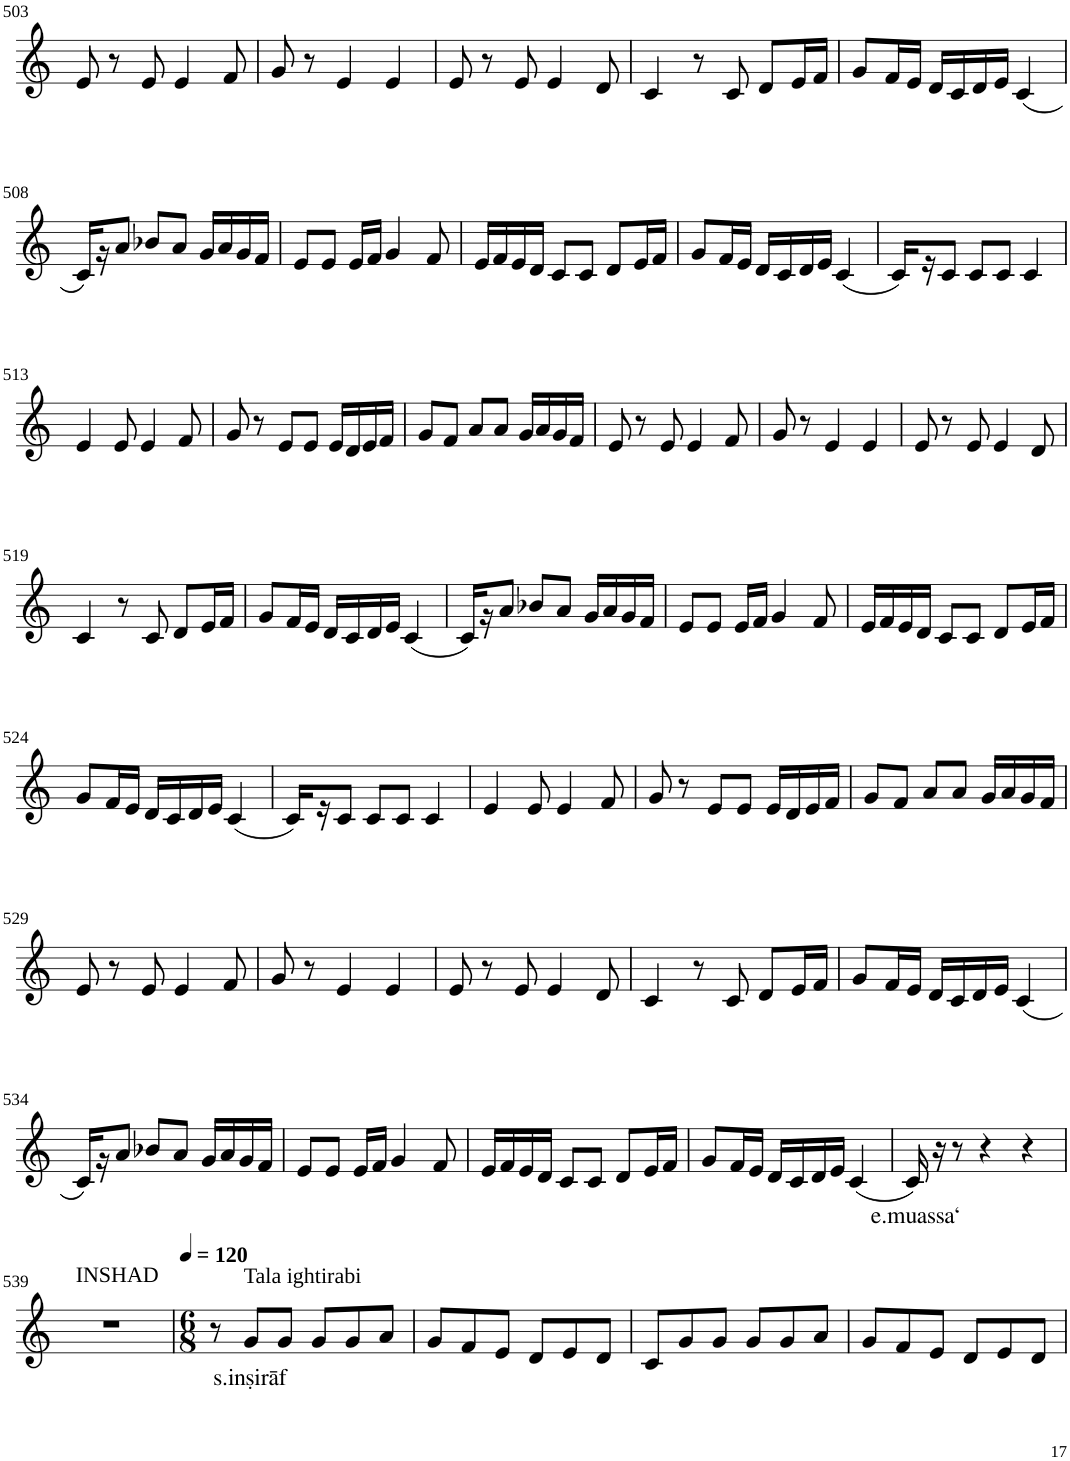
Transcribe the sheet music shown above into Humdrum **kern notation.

**kern	**text
*part1	*part1
*staff1	*staff1
*I"Violin	*
!!LO:PB:g=z
*clefG2	*
*k[]	*
*M3/4	*
=503	=503
8e/	.
8r	.
8e/	.
4e/	.
8f/	.
=504	=504
8g/	.
8r	.
4e/	.
4e/	.
=505	=505
8e/	.
8r	.
8e/	.
4e/	.
8d/	.
=506	=506
4c/	.
8r	.
8c/	.
8d/L	.
16e/L	.
16f/JJ	.
=507	=507
8g/L	.
16f/L	.
16e/JJ	.
16d/LL	.
16c/	.
16d/	.
16e/JJ	.
(4c/	.
!!LO:LB:g=z
=508	=508
16c/LL)	.
16r	.
8a/J	.
8b-X/L	.
8a/J	.
16g/LL	.
16a/	.
16g/	.
16f/JJ	.
=509	=509
8e/L	.
8e/J	.
16e/LL	.
16f/JJ	.
4g/	.
8f/	.
=510	=510
16e/LL	.
16f/	.
16e/	.
16d/JJ	.
8c/L	.
8c/J	.
8d/L	.
16e/L	.
16f/JJ	.
=511	=511
8g/L	.
16f/L	.
16e/JJ	.
16d/LL	.
16c/	.
16d/	.
16e/JJ	.
(4c/	.
=512	=512
16c/LL)	.
16r	.
8c/J	.
8c/L	.
8c/J	.
4c/	.
!!LO:LB:g=z
=513	=513
4e/	.
8e/	.
4e/	.
8f/	.
=514	=514
8g/	.
8r	.
8e/L	.
8e/J	.
16e/LL	.
16d/	.
16e/	.
16f/JJ	.
=515	=515
8g/L	.
8f/J	.
8a/L	.
8a/J	.
16g/LL	.
16a/	.
16g/	.
16f/JJ	.
=516	=516
8e/	.
8r	.
8e/	.
4e/	.
8f/	.
=517	=517
8g/	.
8r	.
4e/	.
4e/	.
=518	=518
8e/	.
8r	.
8e/	.
4e/	.
8d/	.
!!LO:LB:g=z
=519	=519
4c/	.
8r	.
8c/	.
8d/L	.
16e/L	.
16f/JJ	.
=520	=520
8g/L	.
16f/L	.
16e/JJ	.
16d/LL	.
16c/	.
16d/	.
16e/JJ	.
(4c/	.
=521	=521
16c/LL)	.
16r	.
8a/J	.
8b-X/L	.
8a/J	.
16g/LL	.
16a/	.
16g/	.
16f/JJ	.
=522	=522
8e/L	.
8e/J	.
16e/LL	.
16f/JJ	.
4g/	.
8f/	.
=523	=523
16e/LL	.
16f/	.
16e/	.
16d/JJ	.
8c/L	.
8c/J	.
8d/L	.
16e/L	.
16f/JJ	.
!!LO:LB:g=z
=524	=524
8g/L	.
16f/L	.
16e/JJ	.
16d/LL	.
16c/	.
16d/	.
16e/JJ	.
(4c/	.
=525	=525
16c/LL)	.
16r	.
8c/J	.
8c/L	.
8c/J	.
4c/	.
=526	=526
4e/	.
8e/	.
4e/	.
8f/	.
=527	=527
8g/	.
8r	.
8e/L	.
8e/J	.
16e/LL	.
16d/	.
16e/	.
16f/JJ	.
=528	=528
8g/L	.
8f/J	.
8a/L	.
8a/J	.
16g/LL	.
16a/	.
16g/	.
16f/JJ	.
!!LO:LB:g=z
=529	=529
8e/	.
8r	.
8e/	.
4e/	.
8f/	.
=530	=530
8g/	.
8r	.
4e/	.
4e/	.
=531	=531
8e/	.
8r	.
8e/	.
4e/	.
8d/	.
=532	=532
4c/	.
8r	.
8c/	.
8d/L	.
16e/L	.
16f/JJ	.
=533	=533
8g/L	.
16f/L	.
16e/JJ	.
16d/LL	.
16c/	.
16d/	.
16e/JJ	.
(4c/	.
!!LO:LB:g=z
=534	=534
16c/LL)	.
16r	.
8a/J	.
8b-X/L	.
8a/J	.
16g/LL	.
16a/	.
16g/	.
16f/JJ	.
=535	=535
8e/L	.
8e/J	.
16e/LL	.
16f/JJ	.
4g/	.
8f/	.
=536	=536
16e/LL	.
16f/	.
16e/	.
16d/JJ	.
8c/L	.
8c/J	.
8d/L	.
16e/L	.
16f/JJ	.
=537	=537
8g/L	.
16f/L	.
16e/JJ	.
16d/LL	.
16c/	.
16d/	.
16e/JJ	.
(4c/	.
=538	=538
!	!LO:LY:b
16c/)	e.muassa‘
16r	.
8r	.
4r	.
4r	.
!!LO:LB:g=z
=539	=539
!LO:TX:a:t=INSHAD	!
2.r	.
=540	=540
*M6/8	*
*MM120	*
8r	.
!LO:TX:a:t=Tala ightirabi	!
!	!LO:LY:b
8g/L	s.inṣirāf
8g/J	.
8g/L	.
8g/	.
8a/J	.
=541	=541
8g/L	.
8f/	.
8e/J	.
8d/L	.
8e/	.
8d/J	.
=542	=542
8c/L	.
8g/	.
8g/J	.
8g/L	.
8g/	.
8a/J	.
=543	=543
8g/L	.
8f/	.
8e/J	.
8d/L	.
8e/	.
8d/J	.
=	=
*-	*-
